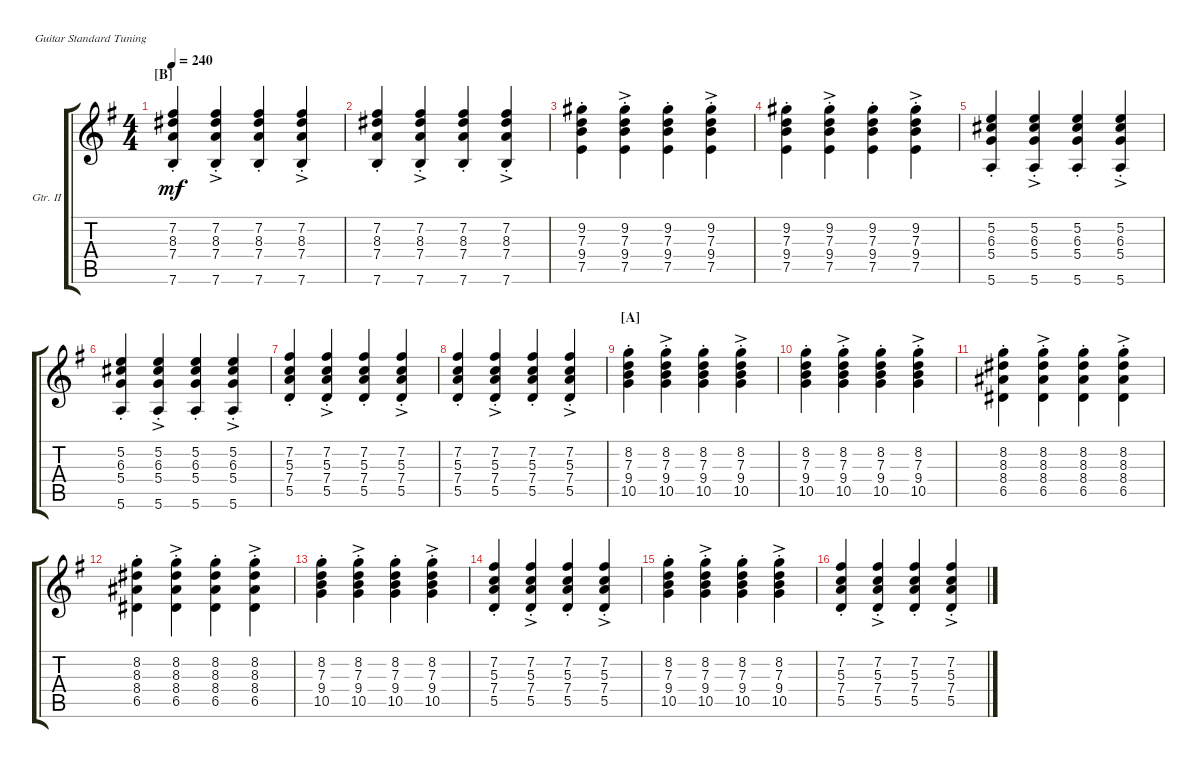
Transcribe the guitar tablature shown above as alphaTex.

\defaultSystemsLayout 4
\bracketExtendMode groupsimilarinstruments
\firstSystemTrackNameOrientation horizontal
\otherSystemsTrackNameOrientation horizontal
\track ("Guitar II" "Gtr. II") {instrument acousticguitarsteel}
\staff {score tabs}
\tuning (E4 B3 G3 D3 A2 E2)
\ts (4 4)
\section ("B" "")
\tempo 240
\clef g2
\ks g
(7.6{st} 7.4{st} 8.3{st} 7.2{st}).4{dy mf} (7.6{ac st} 7.4{ac st} 8.3{ac st} 7.2{ac st}).4 (7.6{st} 7.4{st} 8.3{st} 7.2{st}).4 (7.6{ac st} 7.4{ac st} 8.3{ac st} 7.2{ac st}).4 |
(7.6{st} 7.4{st} 8.3{st} 7.2{st}).4 (7.6{ac st} 7.4{ac st} 8.3{ac st} 7.2{ac st}).4 (7.6{st} 7.4{st} 8.3{st} 7.2{st}).4 (7.6{ac st} 7.4{ac st} 8.3{ac st} 7.2{ac st}).4 |
(7.5{st} 9.4{st} 7.3{st} 9.2{st}).4 (7.5{ac st} 9.4{ac st} 7.3{ac st} 9.2{ac st}).4 (7.5{st} 9.4{st} 7.3{st} 9.2{st}).4 (7.5{ac st} 9.4{ac st} 7.3{ac st} 9.2{ac st}).4 |
(7.5{st} 9.4{st} 7.3{st} 9.2{st}).4 (7.5{ac st} 9.4{ac st} 7.3{ac st} 9.2{ac st}).4 (7.5{st} 9.4{st} 7.3{st} 9.2{st}).4 (7.5{ac st} 9.4{ac st} 7.3{ac st} 9.2{ac st}).4 |
(5.6{st} 5.4{st} 6.3{st} 5.2{st}).4 (5.6{ac st} 5.4{ac st} 6.3{ac st} 5.2{ac st}).4 (5.6{st} 5.4{st} 6.3{st} 5.2{st}).4 (5.6{ac st} 5.4{ac st} 6.3{ac st} 5.2{ac st}).4 |
(5.6{st} 5.4{st} 6.3{st} 5.2{st}).4 (5.6{ac st} 5.4{ac st} 6.3{ac st} 5.2{ac st}).4 (5.6{st} 5.4{st} 6.3{st} 5.2{st}).4 (5.6{ac st} 5.4{ac st} 6.3{ac st} 5.2{ac st}).4 |
(5.5{st} 7.4{st} 5.3{st} 7.2{st}).4 (5.5{ac st} 7.4{ac st} 5.3{ac st} 7.2{ac st}).4 (5.5{st} 7.4{st} 5.3{st} 7.2{st}).4 (5.5{ac st} 7.4{ac st} 5.3{ac st} 7.2{ac st}).4 |
(5.5{st} 7.4{st} 5.3{st} 7.2{st}).4 (5.5{ac st} 7.4{ac st} 5.3{ac st} 7.2{ac st}).4 (5.5{st} 7.4{st} 5.3{st} 7.2{st}).4 (5.5{ac st} 7.4{ac st} 5.3{ac st} 7.2{ac st}).4 |
\section ("A" "")
(10.5{st} 9.4{st} 7.3{st} 8.2{st}).4 (10.5{ac st} 9.4{ac st} 7.3{ac st} 8.2{ac st}).4 (10.5{st} 9.4{st} 7.3{st} 8.2{st}).4 (10.5{ac st} 9.4{ac st} 7.3{ac st} 8.2{ac st}).4 |
(10.5{st} 9.4{st} 7.3{st} 8.2{st}).4 (10.5{ac st} 9.4{ac st} 7.3{ac st} 8.2{ac st}).4 (10.5{st} 9.4{st} 7.3{st} 8.2{st}).4 (10.5{ac st} 9.4{ac st} 7.3{ac st} 8.2{ac st}).4 |
(8.2{st} 8.3{st} 8.4{st} 6.5{st}).4 (8.2{ac st} 8.3{ac st} 8.4{ac st} 6.5{ac st}).4 (8.2{st} 8.3{st} 8.4{st} 6.5{st}).4 (8.2{ac st} 8.3{ac st} 8.4{ac st} 6.5{ac st}).4 |
(8.2{st} 8.3{st} 8.4{st} 6.5{st}).4 (8.2{ac st} 8.3{ac st} 8.4{ac st} 6.5{ac st}).4 (8.2{st} 8.3{st} 8.4{st} 6.5{st}).4 (8.2{ac st} 8.3{ac st} 8.4{ac st} 6.5{ac st}).4 |
(10.5{st} 9.4{st} 7.3{st} 8.2{st}).4 (10.5{ac st} 9.4{ac st} 7.3{ac st} 8.2{ac st}).4 (10.5{st} 9.4{st} 7.3{st} 8.2{st}).4 (10.5{ac st} 9.4{ac st} 7.3{ac st} 8.2{ac st}).4 |
(5.5{st} 7.4{st} 5.3{st} 7.2{st}).4 (5.5{ac st} 7.4{ac st} 5.3{ac st} 7.2{ac st}).4 (5.5{st} 7.4{st} 5.3{st} 7.2{st}).4 (5.5{ac st} 7.4{ac st} 5.3{ac st} 7.2{ac st}).4 |
(10.5{st} 9.4{st} 7.3{st} 8.2{st}).4 (10.5{ac st} 9.4{ac st} 7.3{ac st} 8.2{ac st}).4 (10.5{st} 9.4{st} 7.3{st} 8.2{st}).4 (10.5{ac st} 9.4{ac st} 7.3{ac st} 8.2{ac st}).4 |
(5.5{st} 7.4{st} 5.3{st} 7.2{st}).4 (5.5{ac st} 7.4{ac st} 5.3{ac st} 7.2{ac st}).4 (5.5{st} 7.4{st} 5.3{st} 7.2{st}).4 (5.5{ac st} 7.4{ac st} 5.3{ac st} 7.2{ac st}).4
